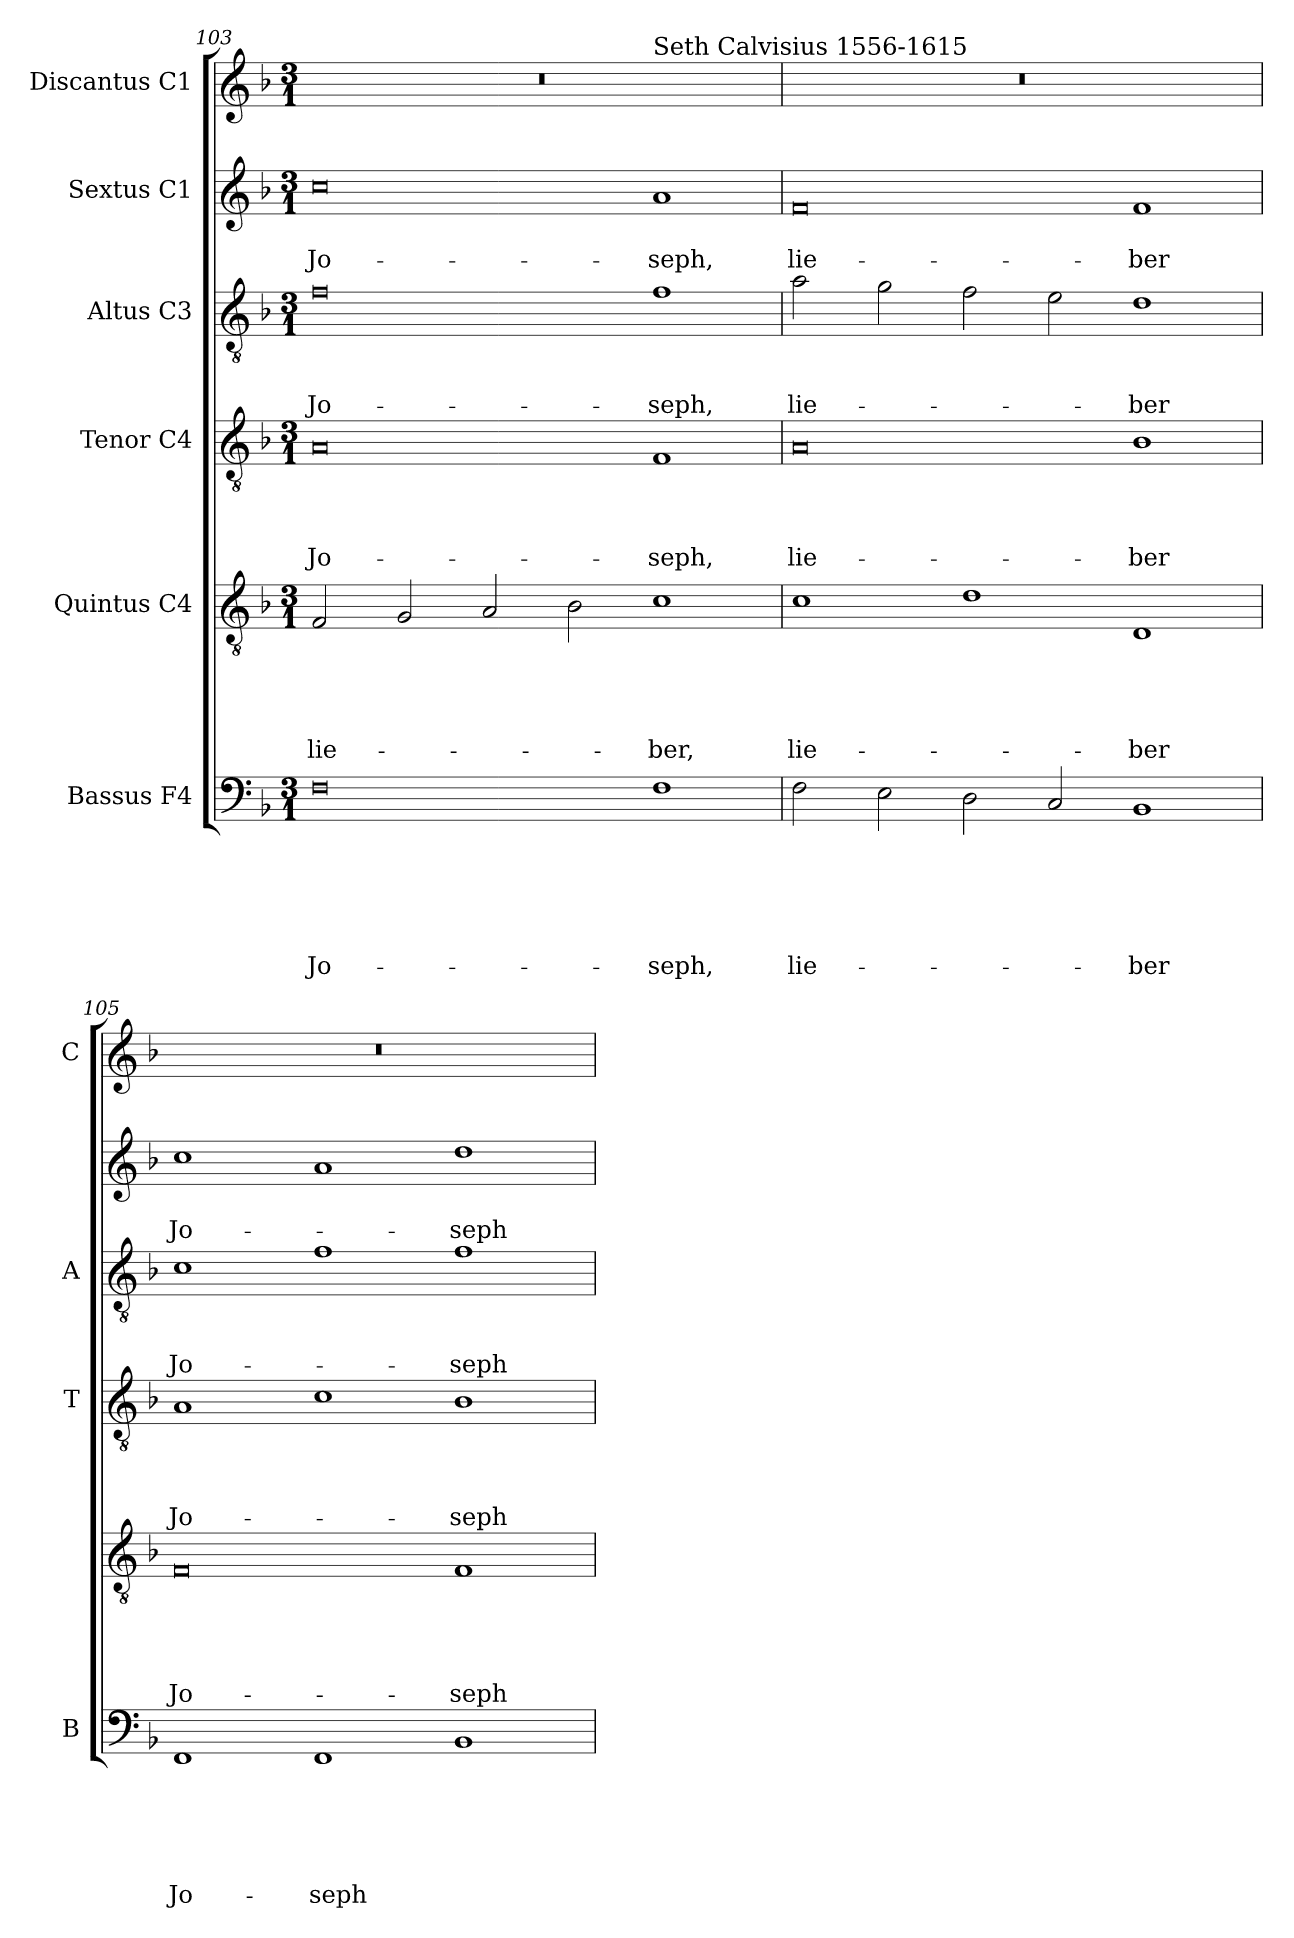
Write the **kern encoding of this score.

**kern	**text	**text	**text	**text	**text	**text	**kern	**text	**text	**text	**text	**text	**kern	**text	**text	**text	**text	**kern	**text	**text	**text	**kern	**text	**text	**kern
*part6	*part6	*part6	*part6	*part6	*part6	*part6	*part5	*part5	*part5	*part5	*part5	*part5	*part4	*part4	*part4	*part4	*part4	*part3	*part3	*part3	*part3	*part2	*part2	*part2	*part1
*staff6	*staff6	*staff6	*staff6	*staff6	*staff6	*staff6	*staff5	*staff5	*staff5	*staff5	*staff5	*staff5	*staff4	*staff4	*staff4	*staff4	*staff4	*staff3	*staff3	*staff3	*staff3	*staff2	*staff2	*staff2	*staff1
*I"Bassus F4	*	*	*	*	*	*	*I"Quintus C4	*	*	*	*	*	*I"Tenor C4	*	*	*	*	*I"Altus C3	*	*	*	*I"Sextus C1	*	*	*I"Discantus C1
*I'B	*	*	*	*	*	*	*	*	*	*	*	*	*I'T	*	*	*	*	*I'A	*	*	*	*	*	*	*I'C
*clefF4	*	*	*	*	*	*	*clefGv2	*	*	*	*	*	*clefGv2	*	*	*	*	*clefGv2	*	*	*	*clefG2	*	*	*clefG2
*k[b-]	*	*	*	*	*	*	*k[b-]	*	*	*	*	*	*k[b-]	*	*	*	*	*k[b-]	*	*	*	*k[b-]	*	*	*k[b-]
*F:	*	*	*	*	*	*	*F:	*	*	*	*	*	*F:	*	*	*	*	*F:	*	*	*	*F:	*	*	*F:
*M3/1	*	*	*	*	*	*	*M3/1	*	*	*	*	*	*M3/1	*	*	*	*	*M3/1	*	*	*	*M3/1	*	*	*M3/1
=103	=103	=103	=103	=103	=103	=103	=103	=103	=103	=103	=103	=103	=103	=103	=103	=103	=103	=103	=103	=103	=103	=103	=103	=103	=103
!	!	!	!	!	!	!LO:LY:b	!	!	!	!	!	!LO:LY:b	!	!	!	!	!LO:LY:b	!	!	!	!LO:LY:b	!	!	!LO:LY:b	!
*	*	*	*	*	*	*	*	*	*	*	*	*	*	*	*	*	*	*	*	*	*	*	*	*	*^
0F	.	.	.	.	.	Jo-	2F/	.	.	.	.	lie-	0A	.	.	.	Jo-	0f	.	.	Jo-	0cc	.	Jo-	0.r	0ryy
.	.	.	.	.	.	.	2G/	.	.	.	.	.	.	.	.	.	.	.	.	.	.	.	.	.	.	.
.	.	.	.	.	.	.	2A/	.	.	.	.	.	.	.	.	.	.	.	.	.	.	.	.	.	.	.
.	.	.	.	.	.	.	2B-\	.	.	.	.	.	.	.	.	.	.	.	.	.	.	.	.	.	.	.
!	!	!	!	!	!	!	!	!	!	!	!	!	!	!	!	!	!	!	!	!	!	!	!	!	!	!LO:TX:a:t=Seth Calvisius  1556-1615
!	!	!	!	!	!	!LO:LY:b	!	!	!	!	!	!LO:LY:b	!	!	!	!	!LO:LY:b	!	!	!	!LO:LY:b	!	!	!LO:LY:b	!	!
1F	.	.	.	.	.	-seph,	1c	.	.	.	.	-ber,	1F	.	.	.	-seph,	1f	.	.	-seph,	1a	.	-seph,	.	1ryy
=104	=104	=104	=104	=104	=104	=104	=104	=104	=104	=104	=104	=104	=104	=104	=104	=104	=104	=104	=104	=104	=104	=104	=104	=104	=104	=104
!	!	!	!	!	!	!LO:LY:b	!	!	!	!	!	!LO:LY:b	!	!	!	!	!LO:LY:b	!	!	!	!LO:LY:b	!	!	!LO:LY:b	!	!
*	*	*	*	*	*	*	*	*	*	*	*	*	*	*	*	*	*	*	*	*	*	*	*	*	*v	*v
2F\	.	.	.	.	.	lie-	1c	.	.	.	.	lie-	0A	.	.	.	lie-	2a\	.	.	lie-	0f	.	lie-	0.r
2E\	.	.	.	.	.	.	.	.	.	.	.	.	.	.	.	.	.	2g\	.	.	.	.	.	.	.
2D\	.	.	.	.	.	.	1d	.	.	.	.	.	.	.	.	.	.	2f\	.	.	.	.	.	.	.
2C/	.	.	.	.	.	.	.	.	.	.	.	.	.	.	.	.	.	2e\	.	.	.	.	.	.	.
!	!	!	!	!	!	!LO:LY:b	!	!	!	!	!	!LO:LY:b	!	!	!	!	!LO:LY:b	!	!	!	!LO:LY:b	!	!	!LO:LY:b	!
1BB-	.	.	.	.	.	-ber	1D	.	.	.	.	-ber	1B-	.	.	.	-ber	1d	.	.	-ber	1f	.	-ber	.
!!LO:PB:g=z
=105	=105	=105	=105	=105	=105	=105	=105	=105	=105	=105	=105	=105	=105	=105	=105	=105	=105	=105	=105	=105	=105	=105	=105	=105	=105
!	!	!	!	!	!	!LO:LY:b	!	!	!	!	!	!LO:LY:b	!	!	!	!	!LO:LY:b	!	!	!	!LO:LY:b	!	!	!LO:LY:b	!
1FF	.	.	.	.	.	Jo-	0F	.	.	.	.	Jo-	1A	.	.	.	Jo-	1c	.	.	Jo-	1cc	.	Jo-	0.r
!	!	!	!	!	!	!LO:LY:b	!	!	!	!	!	!	!	!	!	!	!	!	!	!	!	!	!	!	!
1FF	.	.	.	.	.	-seph	.	.	.	.	.	.	1c	.	.	.	.	1f	.	.	.	1a	.	.	.
!	!	!	!	!	!	!	!	!	!	!	!	!LO:LY:b	!	!	!	!	!LO:LY:b	!	!	!	!LO:LY:b	!	!	!LO:LY:b	!
1BB-	.	.	.	.	.	.	1F	.	.	.	.	-seph	1B-	.	.	.	-seph	1f	.	.	-seph	1dd	.	-seph	.
=	=	=	=	=	=	=	=	=	=	=	=	=	=	=	=	=	=	=	=	=	=	=	=	=	=
*-	*-	*-	*-	*-	*-	*-	*-	*-	*-	*-	*-	*-	*-	*-	*-	*-	*-	*-	*-	*-	*-	*-	*-	*-	*-
